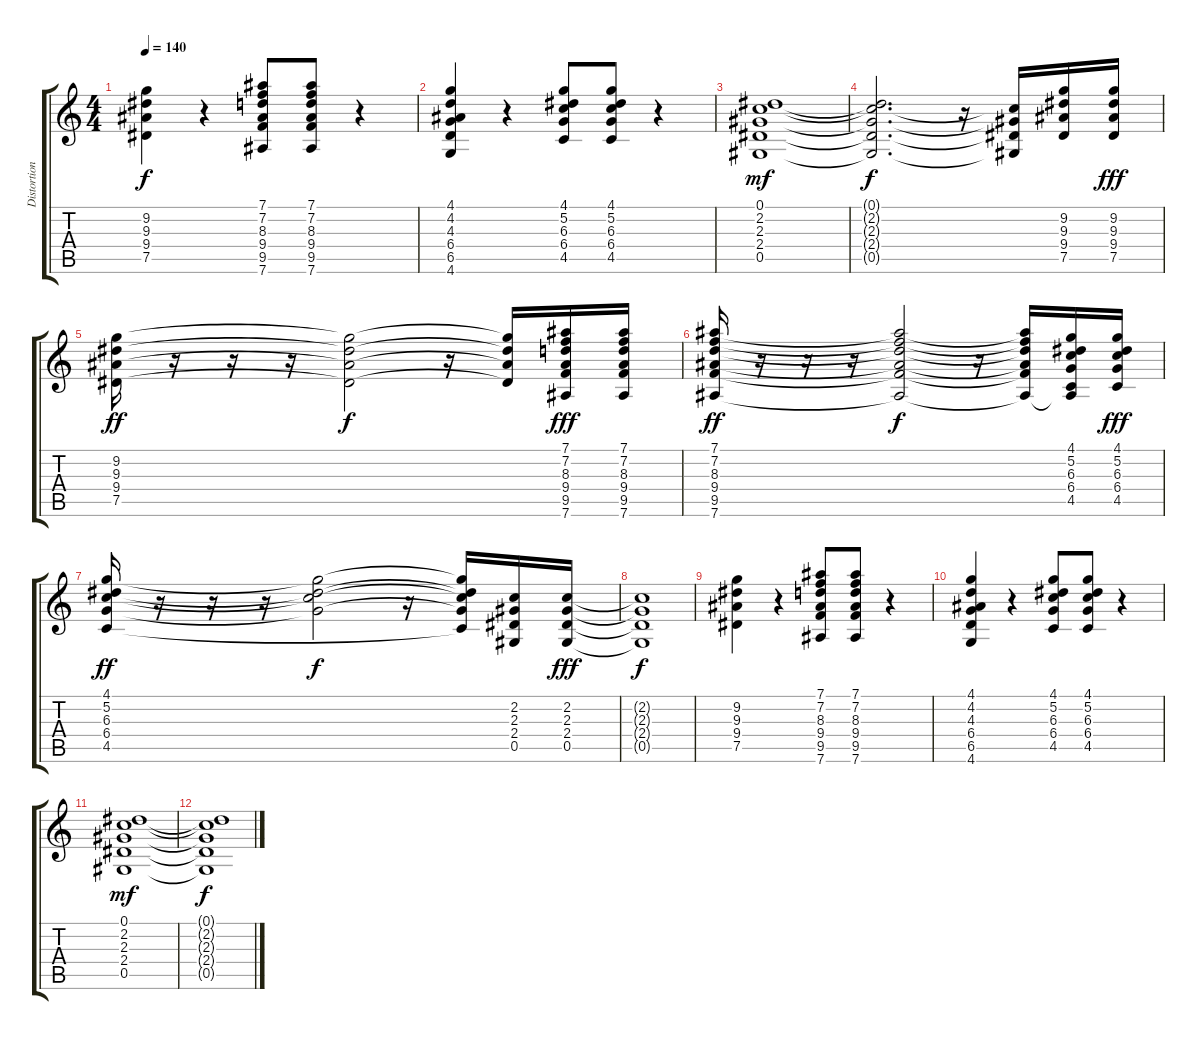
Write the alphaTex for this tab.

\track ("Distortion Guitar" "Distortion") {instrument distortionguitar}
\staff {score tabs}
\tuning (Eb4 Bb3 Gb3 Db3 Ab2 Eb2) {hide}
\ts (4 4)
\tempo 140
\clef g2
\ks c
(9.2 9.3 9.4 7.5).4{dy f} r.4 (7.1 7.2 8.3 9.4 9.5 7.6).8 (7.1 7.2 8.3 9.4 9.5 7.6).8 r.4 |
(4.1 4.2 4.3 6.4 6.5 4.6).4 r.4 (4.1 5.2 6.3 6.4 4.5).8 (4.1 5.2 6.3 6.4 4.5).8 r.4 |
(0.1 2.2 2.3 2.4 0.5).1{dy mf} |
(0.1{t} 2.2{t} 2.3{t} 2.4{t} 0.5{t}).2{d dy f} r.16 (2.2{t} 2.3{t} 2.4{t} 0.5{t}).16 (9.2 9.3 9.4 7.5).16 (9.2 9.3 9.4 7.5).16{dy fff} |
(9.2 9.3 9.4 7.5).16{dy ff} r.16 r.16 r.16 (9.2{t} 9.3{t} 9.4{t} 7.5{t}).2{dy f} r.16 (9.2{t} 9.3{t} 9.4{t} 7.5{t}).16 (7.1 7.2 8.3 9.4 9.5 7.6).16{dy fff} (7.1 7.2 8.3 9.4 9.5 7.6).16 |
(7.1 7.2 8.3 9.4 9.5 7.6).16{dy ff} r.16 r.16 r.16 (7.1{t} 7.2{t} 8.3{t} 9.4{t} 9.5{t} 7.6{t}).2{dy f} r.16 (7.1{t} 7.2{t} 8.3{t} 9.4{t} 9.5{t} 7.6{t}).16 (4.1 5.2 6.3 6.4 4.5 7.6{t}).16 (4.1 5.2 6.3 6.4 4.5).16{dy fff} |
(4.1 5.2 6.3 6.4 4.5).16{dy ff} r.16 r.16 r.16 (4.1{t} 5.2{t} 6.3{t} 6.4{t}).2{dy f} r.16 (4.1{t} 5.2{t} 6.3{t} 6.4{t} 4.5{t}).16 (2.2 2.3 2.4 0.5).16 (2.2 2.3 2.4 0.5).16{dy fff} |
(2.2{t} 2.3{t} 2.4{t} 0.5{t}).1{dy f} |
(9.2 9.3 9.4 7.5).4 r.4 (7.1 7.2 8.3 9.4 9.5 7.6).8 (7.1 7.2 8.3 9.4 9.5 7.6).8 r.4 |
(4.1 4.2 4.3 6.4 6.5 4.6).4 r.4 (4.1 5.2 6.3 6.4 4.5).8 (4.1 5.2 6.3 6.4 4.5).8 r.4 |
(0.1 2.2 2.3 2.4 0.5).1{dy mf} |
(0.1{t} 2.2{t} 2.3{t} 2.4{t} 0.5{t}).1{dy f}
